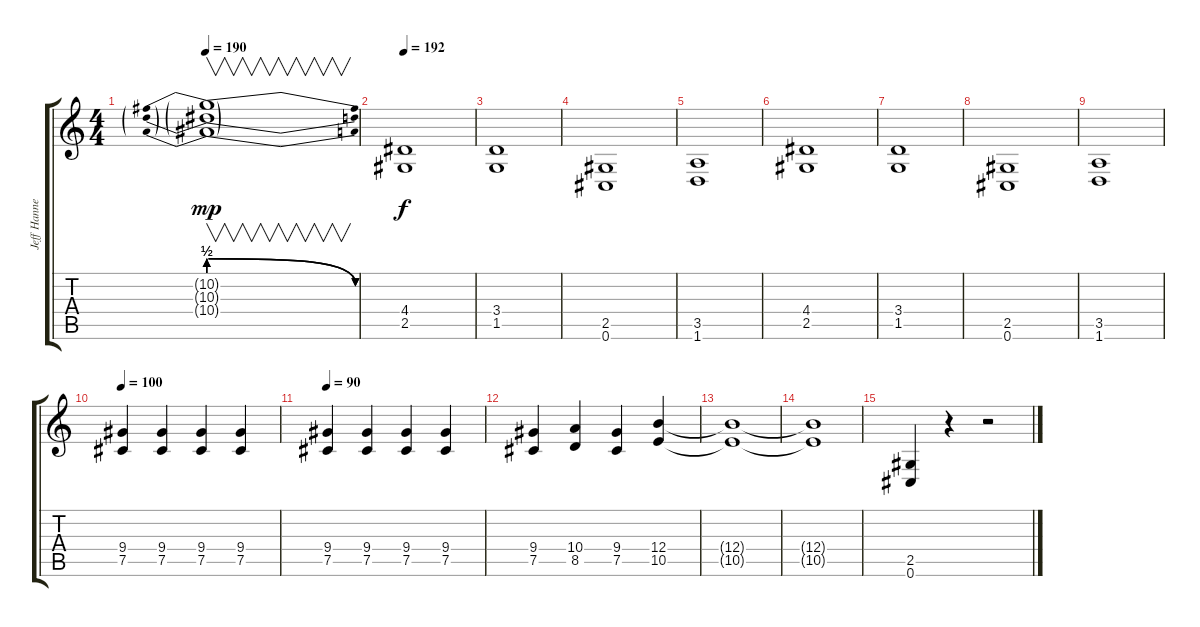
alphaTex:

\track ("Jeff Hanneman" "Jeff Hanne") {instrument distortionguitar}
\staff {score tabs}
\tuning (Db4 Ab3 E3 B2 Gb2 Db2) {hide}
\ts (4 4)
\tempo 190
\clef g2
\ks c
(10.2{be (prebendrelease 0 2 60 0) g} 10.3{be (prebendrelease 0 2 60 0) g} 10.4{be (prebendrelease 0 2 60 0) g}).1{v dy mp} |
\tempo 192
(4.4 2.5).1{dy f volume 13} |
(3.4 1.5).1 |
(2.5 0.6).1 |
(3.5 1.6).1 |
(4.4 2.5).1 |
(3.4 1.5).1 |
(2.5 0.6).1 |
(3.5 1.6).1 |
\tempo 100
(9.4 7.5).4{volume 13} (9.4 7.5).4 (9.4 7.5).4 (9.4 7.5).4 |
\tempo 90
(9.4 7.5).4 (9.4 7.5).4 (9.4 7.5).4 (9.4 7.5).4 |
(9.4 7.5).4 (10.4 8.5).4 (9.4 7.5).4 (12.4 10.5).4 |
(12.4{t} 10.5{t}).1 |
(12.4{t} 10.5{t}).1 |
(2.5 0.6).4 r.4 r.2
